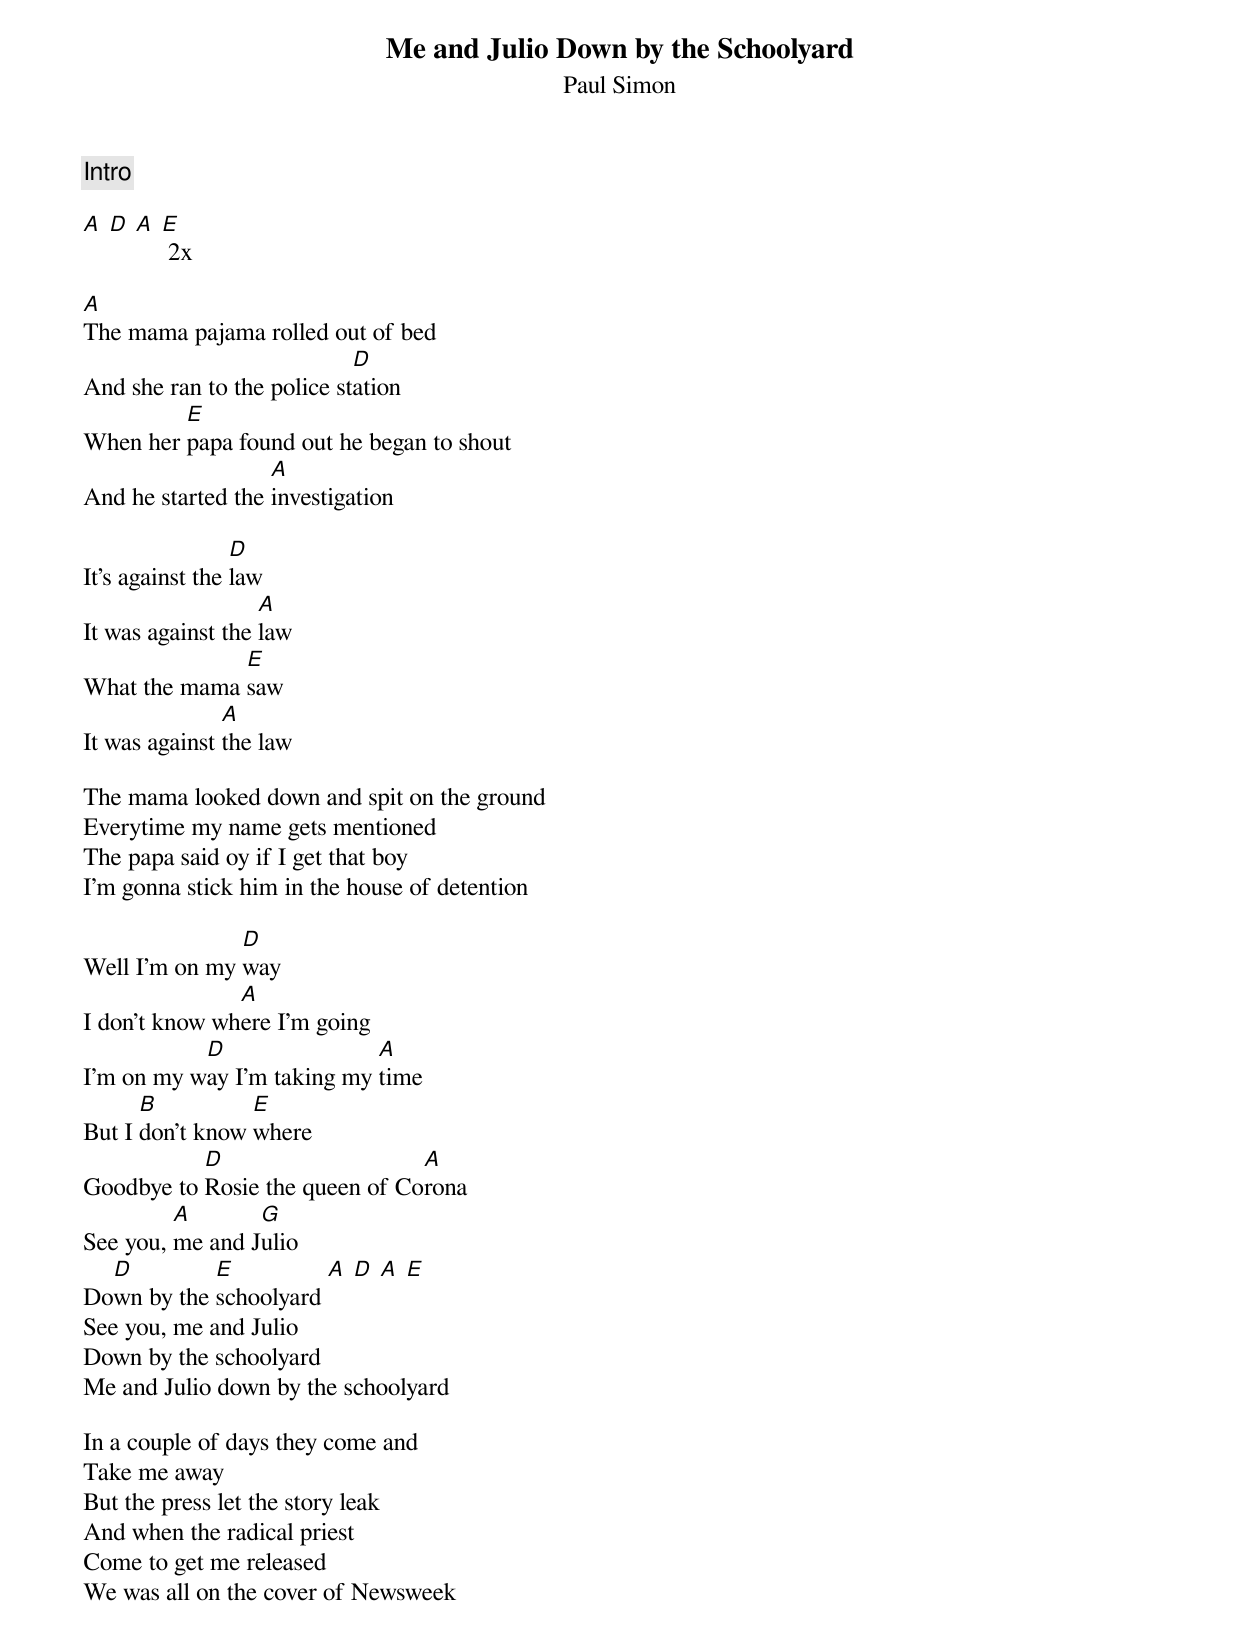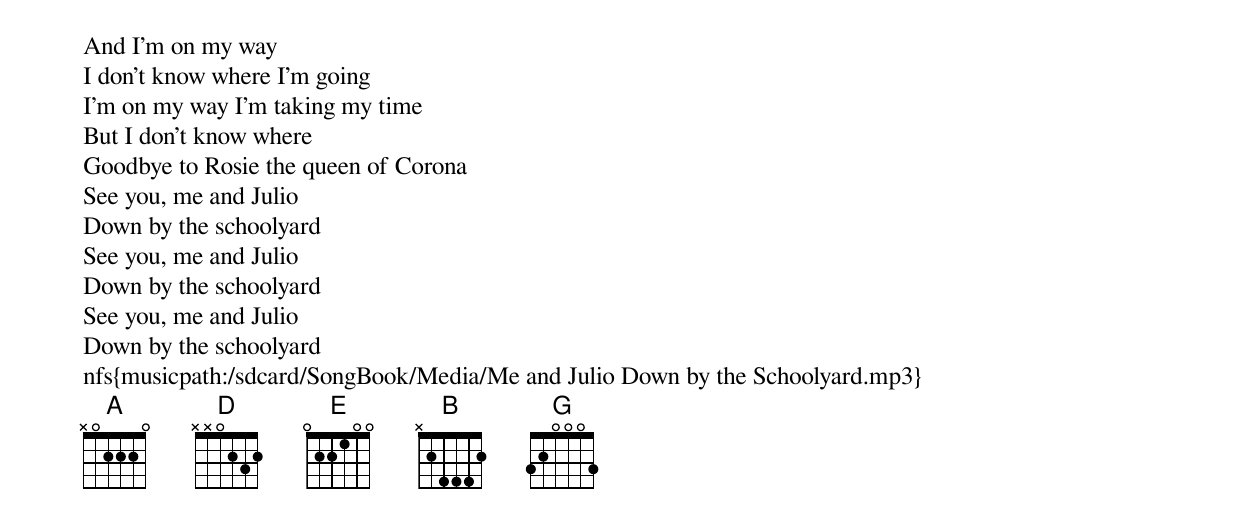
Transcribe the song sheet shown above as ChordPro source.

{title:Me and Julio Down by the Schoolyard}
{subtitle:Paul Simon}
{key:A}

{c:Intro}

[A] [D] [A] [E] 2x

[A]The mama pajama rolled out of bed
And she ran to the police st[D]ation
When her [E]papa found out he began to shout
And he started the [A]investigation

It's against the [D]law
It was against the [A]law
What the mama [E]saw
It was against [A]the law

The mama looked down and spit on the ground
Everytime my name gets mentioned
The papa said oy if I get that boy
I'm gonna stick him in the house of detention

Well I'm on my [D]way
I don't know wh[A]ere I'm going
I'm on my w[D]ay I'm taking my [A]time
But I [B]don't know [E]where
Goodbye to [D]Rosie the queen of Co[A]rona
See you, [A]me and J[G]ulio
Do[D]wn by the [E]schoolyard [A] [D] [A] [E]
See you, me and Julio
Down by the schoolyard
Me and Julio down by the schoolyard

In a couple of days they come and
Take me away
But the press let the story leak
And when the radical priest
Come to get me released
We was all on the cover of Newsweek

And I'm on my way
I don't know where I'm going
I'm on my way I'm taking my time
But I don't know where
Goodbye to Rosie the queen of Corona
See you, me and Julio
Down by the schoolyard
See you, me and Julio
Down by the schoolyard
See you, me and Julio
Down by the schoolyard
nfs{musicpath:/sdcard/SongBook/Media/Me and Julio Down by the Schoolyard.mp3}
